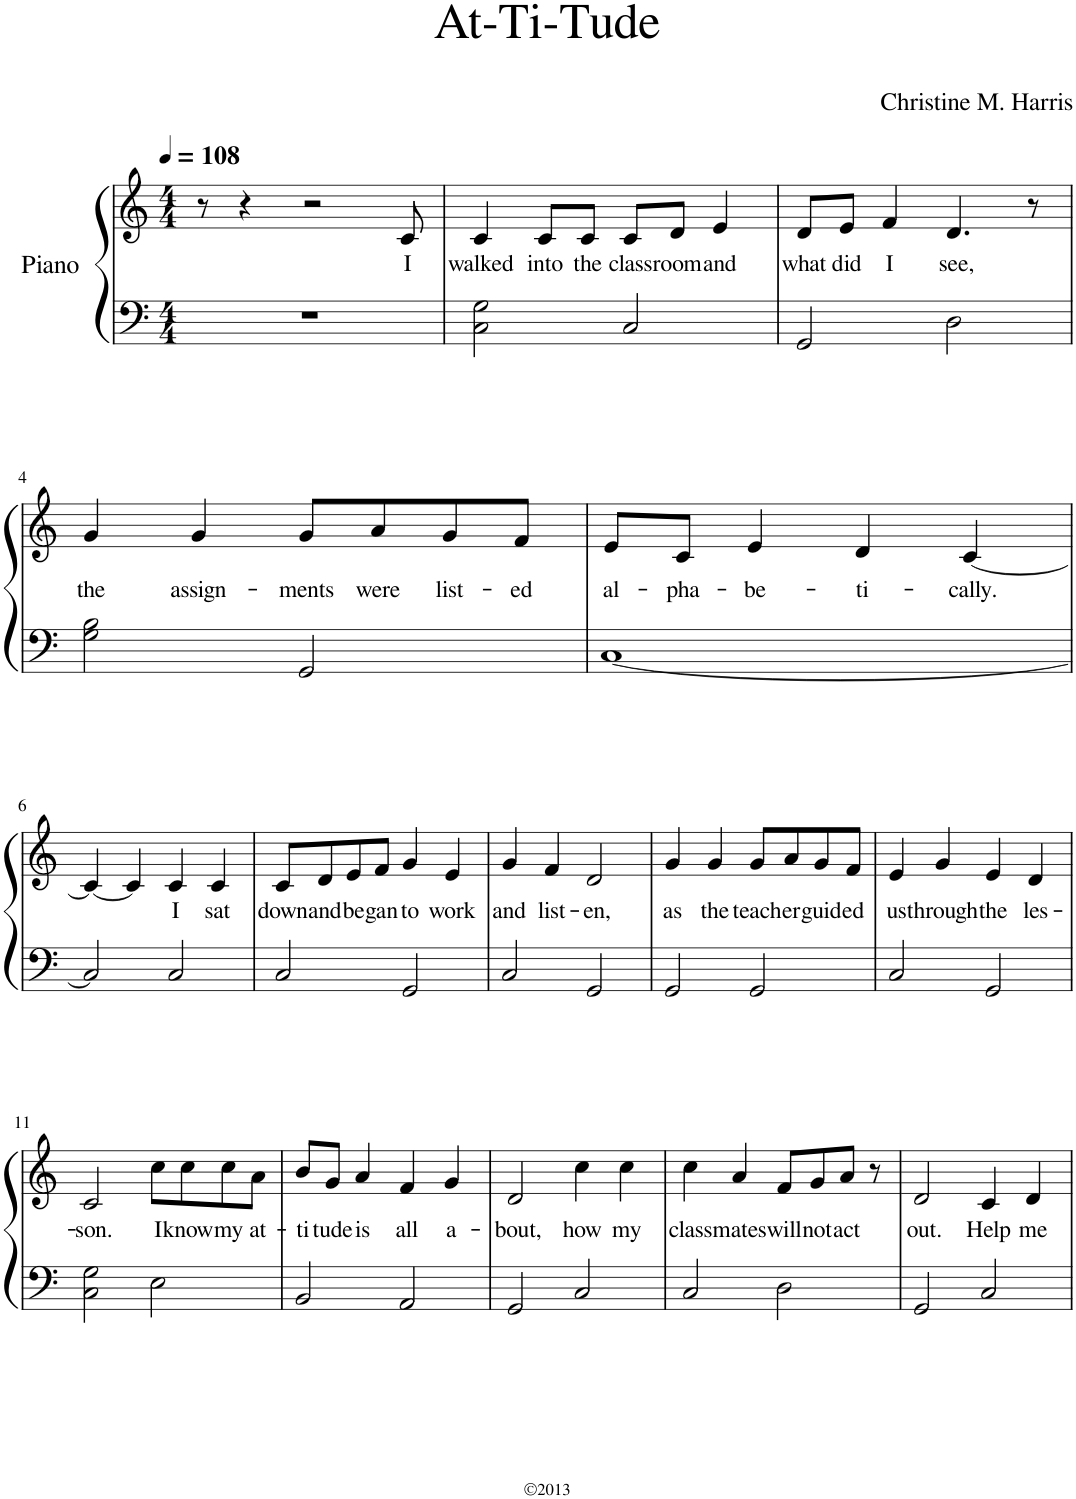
**kern	**kern	**text
*part1	*part1	*part1
*staff2	*staff1	*staff1
*I"Piano	*	*
*I'Pno	*	*
*clefF4	*clefG2	*
*k[]	*k[]	*
*M4/4	*M4/4	*
*MM108	*MM108	*
=1	=1	=1
1r	8r	.
.	4r	.
.	2r	.
!	!	!LO:LY:b
.	8c/	I
=2	=2	=2
!	!	!LO:LY:b
2C\ 2G\	4c/	walked
!	!	!LO:LY:b
.	8c/L	into
!	!	!LO:LY:b
.	8c/J	the
!	!	!LO:LY:b
2C/	8c/L	class
!	!	!LO:LY:b
.	8d/J	room
!	!	!LO:LY:b
.	4e/	and
=3	=3	=3
!	!	!LO:LY:b
2GG/	8d/L	what
!	!	!LO:LY:b
.	8e/J	did
!	!	!LO:LY:b
.	4f/	I
!	!	!LO:LY:b
2D\	4.d/	see,
.	8r	.
!!LO:LB:g=z
=4	=4	=4
!	!	!LO:LY:b
2G\ 2B\	4g/	the
!	!	!LO:LY:b
.	4g/	assign-
!	!	!LO:LY:b
2GG/	8g/L	-ments
!	!	!LO:LY:b
.	8a/	were
!	!	!LO:LY:b
.	8g/	list-
!	!	!LO:LY:b
.	8f/J	-ed
=5	=5	=5
!	!	!LO:LY:b
[1C	8e/L	al-
!	!	!LO:LY:b
.	8c/J	-pha-
!	!	!LO:LY:b
.	4e/	-be-
!	!	!LO:LY:b
.	4d/	-ti-
!	!	!LO:LY:b
.	[4c/	-cally.
!!LO:LB:g=z
=6	=6	=6
2C/]	4c/_	.
.	4c/]	.
!	!	!LO:LY:b
2C/	4c/	I
!	!	!LO:LY:b
.	4c/	sat
=7	=7	=7
!	!	!LO:LY:b
2C/	8c/L	down
!	!	!LO:LY:b
.	8d/	and
!	!	!LO:LY:b
.	8e/	be-
!	!	!LO:LY:b
.	8f/J	-gan
!	!	!LO:LY:b
2GG/	4g/	to
!	!	!LO:LY:b
.	4e/	work
=8	=8	=8
!	!	!LO:LY:b
2C/	4g/	and
!	!	!LO:LY:b
.	4f/	list-
!	!	!LO:LY:b
2GG/	2d/	-en,
=9	=9	=9
!	!	!LO:LY:b
2GG/	4g/	as
!	!	!LO:LY:b
.	4g/	the
!	!	!LO:LY:b
2GG/	8g/L	teach-
!	!	!LO:LY:b
.	8a/	-er
!	!	!LO:LY:b
.	8g/	guid-
!	!	!LO:LY:b
.	8f/J	-ed
=10	=10	=10
!	!	!LO:LY:b
2C/	4e/	us
!	!	!LO:LY:b
.	4g/	through
!	!	!LO:LY:b
2GG/	4e/	the
!	!	!LO:LY:b
.	4d/	les-
!!LO:LB:g=z
=11	=11	=11
!	!	!LO:LY:b
2C\ 2G\	2c/	-son.
!	!	!LO:LY:b
2E\	8cc\L	I
!	!	!LO:LY:b
.	8cc\	know
!	!	!LO:LY:b
.	8cc\	my
!	!	!LO:LY:b
.	8a\J	at-
=12	=12	=12
!	!	!LO:LY:b
2BB/	8b/L	-ti-
!	!	!LO:LY:b
.	8g/J	-tude
!	!	!LO:LY:b
.	4a/	is
!	!	!LO:LY:b
2AA/	4f/	all
!	!	!LO:LY:b
.	4g/	a-
=13	=13	=13
!	!	!LO:LY:b
2GG/	2d/	-bout,
!	!	!LO:LY:b
2C/	4cc\	how
!	!	!LO:LY:b
.	4cc\	my
=14	=14	=14
!	!	!LO:LY:b
2C/	4cc\	class-
!	!	!LO:LY:b
.	4a/	-mates
!	!	!LO:LY:b
2D\	8f/L	will
!	!	!LO:LY:b
.	8g/	not
!	!	!LO:LY:b
.	8a/J	act
.	8r	.
=15	=15	=15
!	!	!LO:LY:b
2GG/	2d/	out.
!	!	!LO:LY:b
2C/	4c/	Help
!	!	!LO:LY:b
.	4d/	me
=	=	=
*-	*-	*-
